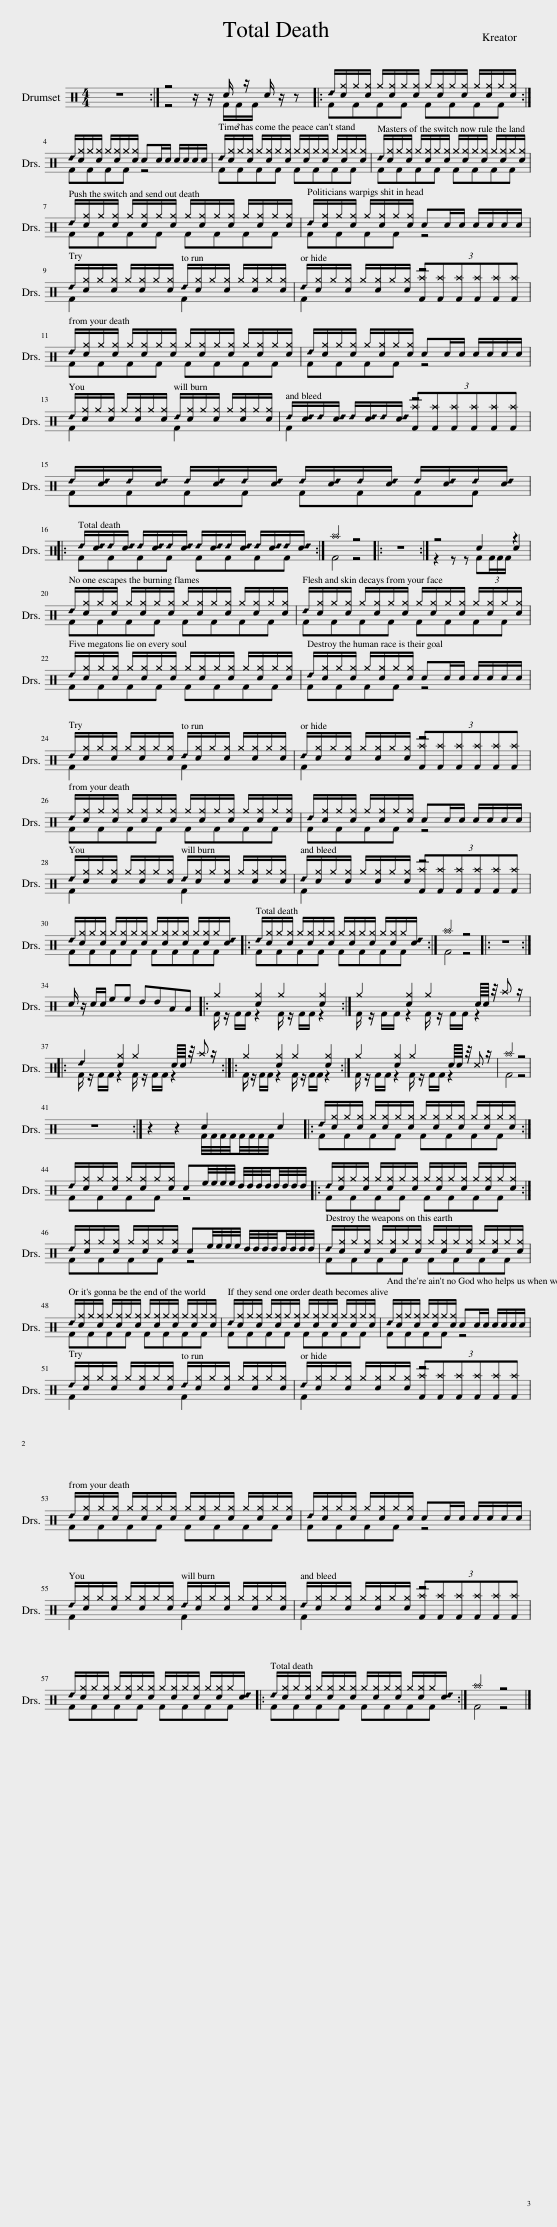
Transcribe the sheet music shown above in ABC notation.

X:1
%%score ( 1 2 )
L:1/8
M:4/4
I:linebreak $
K:C
V:1 perc
K:none
V:2 perc
K:none
V:1
 z8 :| z4 z/ z/ c/ z/ c/ z/ z |: _d/[c^g]/^g/[c^g]/ ^g/[c^g]/^g/[c^g]/ ^g/[c^g]/^g/[c^g]/ ^g/[c^g]/^g/[c^g]/ :|$ _d/[c^g]/^g/[c^g]/ ^g/[c^g]/^g/[c^g]/ cc/c/ c/c/c/c/ | _d/[c^g]/^g/[c^g]/ ^g/[c^g]/^g/[c^g]/ ^g/[c^g]/^g/[c^g]/ ^g/[c^g]/^g/[c^g]/ | %5
 _d/[c^g]/^g/[c^g]/ ^g/[c^g]/^g/[c^g]/ ^g/[c^g]/^g/[c^g]/ ^g/[c^g]/^g/[c^g]/ |$ _d/[c^g]/^g/[c^g]/ ^g/[c^g]/^g/[c^g]/ ^g/[c^g]/^g/[c^g]/ ^g/[c^g]/^g/[c^g]/ | _d/[c^g]/^g/[c^g]/ ^g/[c^g]/^g/[c^g]/ cc/c/ c/c/c/c/ |$ _d/[c^g]/^g/[c^g]/ ^g/[c^g]/^g/[c^g]/ _d/[c^g]/^g/[c^g]/ ^g/[c^g]/^g/[c^g]/ | _d/[c^g]/^g/[c^g]/ ^g/[c^g]/^g/[c^g]/ z4 |$ %10
 _d/[c^g]/^g/[c^g]/ ^g/[c^g]/^g/[c^g]/ ^g/[c^g]/^g/[c^g]/ ^g/[c^g]/^g/[c^g]/ | _d/[c^g]/^g/[c^g]/ ^g/[c^g]/^g/[c^g]/ cc/c/ c/c/c/c/ |$ _d/[c^g]/^g/[c^g]/ ^g/[c^g]/^g/[c^g]/ _d/[c^g]/^g/[c^g]/ ^g/[c^g]/^g/[c^g]/ | _d/[c_d]/_d/[c_d]/ _d/[c_d]/_d/[c_d]/ z4 |$ _d/[c_d]/_d/[c_d]/ _d/[c_d]/_d/[c_d]/ _d/[c_d]/_d/[c_d]/ _d/[c_d]/_d/[c_d]/ |:$ %15
 _d/[c_d]/_d/[c_d]/ _d/[c_d]/_d/[c_d]/ _d/[c_d]/_d/[c_d]/ _d/[c_d]/_d/[c_d]/ :| ^a4 z4 |: z8 :| z4 c2 z2 |$ _d/[c^g]/^g/[c^g]/ ^g/[c^g]/^g/[c^g]/ ^g/[c^g]/^g/[c^g]/ ^g/[c^g]/^g/[c^g]/ | %20
 _d/[c^g]/^g/[c^g]/ ^g/[c^g]/^g/[c^g]/ ^g/[c^g]/^g/[c^g]/ ^g/[c^g]/^g/[c^g]/ |$ _d/[c^g]/^g/[c^g]/ ^g/[c^g]/^g/[c^g]/ ^g/[c^g]/^g/[c^g]/ ^g/[c^g]/^g/[c^g]/ | _d/[c^g]/^g/[c^g]/ ^g/[c^g]/^g/[c^g]/ cc/c/ c/c/c/c/ |$ _d/[c^g]/^g/[c^g]/ ^g/[c^g]/^g/[c^g]/ _d/[c^g]/^g/[c^g]/ ^g/[c^g]/^g/[c^g]/ | _d/[c^g]/^g/[c^g]/ ^g/[c^g]/^g/[c^g]/ z4 |$ %25
 _d/[c^g]/^g/[c^g]/ ^g/[c^g]/^g/[c^g]/ ^g/[c^g]/^g/[c^g]/ ^g/[c^g]/^g/[c^g]/ | _d/[c^g]/^g/[c^g]/ ^g/[c^g]/^g/[c^g]/ cc/c/ c/c/c/c/ |$ _d/[c^g]/^g/[c^g]/ ^g/[c^g]/^g/[c^g]/ _d/[c^g]/^g/[c^g]/ ^g/[c^g]/^g/[c^g]/ | _d/[c^g]/^g/[c^g]/ ^g/[c^g]/^g/[c^g]/ z4 |$ _d/[c^g]/^g/[c^g]/ ^g/[c^g]/^g/[c^g]/ ^g/[c^g]/^g/[c^g]/ ^g/[c^g]/^g/[c_d]/ |: %30
 _d/[c^g]/^g/[c^g]/ ^g/[c^g]/^g/[c^g]/ ^g/[c^g]/^g/[c^g]/ ^g/[c^g]/^g/[c_d]/ :| ^a4 z4 |: z8 :|$ c/ z/ c/c/ ee ddAA |: ^g2 [c^g]2 ^g2 [c^g]2 :| %35
 ^g2 [c^g]2 ^g2 c/8c/8 z/4 ^a z/ |:$ _d2 [c^g]2 ^g2 c/8c/8 z/4 ^a z/ :: ^g2 [c^g]2 ^g2 [c^g]2 :| ^g2 [c^g]2 ^g2 c/8c/8 z/4 ^c z/ | ^a4 z4 |$ %40
 z8 :| z2 z2 c2 c2 |: _d/[c^g]/^g/[c^g]/ ^g/[c^g]/^g/[c^g]/ ^g/[c^g]/^g/[c^g]/ ^g/[c^g]/^g/[c^g]/ :|$ _d/[c^g]/^g/[c^g]/ ^g/[c^g]/^g/[c^g]/ ce/4e/4e/4e/4 d/4d/4d/4d/4d/4d/4d/4d/4 |: _d/[c^g]/^g/[c^g]/ ^g/[c^g]/^g/[c^g]/ ^g/[c^g]/^g/[c^g]/ ^g/[c^g]/^g/[c^g]/ :|$ %45
 _d/[c^g]/^g/[c^g]/ ^g/[c^g]/^g/[c^g]/ ce/4e/4e/4e/4 d/4d/4d/4d/4d/4d/4d/4d/4 | _d/[c^g]/^g/[c^g]/ ^g/[c^g]/^g/[c^g]/ ^g/[c^g]/^g/[c^g]/ ^g/[c^g]/^g/[c^g]/ |$ _d/[c^g]/^g/[c^g]/ ^g/[c^g]/^g/[c^g]/ ^g/[c^g]/^g/[c^g]/ ^g/[c^g]/^g/[c^g]/ | _d/[c^g]/^g/[c^g]/ ^g/[c^g]/^g/[c^g]/ ^g/[c^g]/^g/[c^g]/ ^g/[c^g]/^g/[c^g]/ | _d/[c^g]/^g/[c^g]/ ^g/[c^g]/^g/[c^g]/ cc/c/ c/c/c/c/ |$ %50
 _d/[c^g]/^g/[c^g]/ ^g/[c^g]/^g/[c^g]/ _d/[c^g]/^g/[c^g]/ ^g/[c^g]/^g/[c^g]/ | _d/[c^g]/^g/[c^g]/ ^g/[c^g]/^g/[c^g]/ z4 |$ _d/[c^g]/^g/[c^g]/ ^g/[c^g]/^g/[c^g]/ ^g/[c^g]/^g/[c^g]/ ^g/[c^g]/^g/[c^g]/ | _d/[c^g]/^g/[c^g]/ ^g/[c^g]/^g/[c^g]/ cc/c/ c/c/c/c/ |$ _d/[c^g]/^g/[c^g]/ ^g/[c^g]/^g/[c^g]/ _d/[c^g]/^g/[c^g]/ ^g/[c^g]/^g/[c^g]/ | %55
 _d/[c^g]/^g/[c^g]/ ^g/[c^g]/^g/[c^g]/ z4 |$ _d/[c^g]/^g/[c^g]/ ^g/[c^g]/^g/[c^g]/ ^g/[c^g]/^g/[c^g]/ ^g/[c^g]/^g/[c_d]/ |: _d/[c^g]/^g/[c^g]/ ^g/[c^g]/^g/[c^g]/ ^g/[c^g]/^g/[c^g]/ ^g/[c^g]/^g/[c_d]/ :| ^a4 z4 |] %59
V:2
 x8 :| z4 x (3F/F/F/ x2 |: FFFF FFFF :|$ FFFF z4 | FFFF FFFF | %5
 FFFF FFFF |$ FFFF FFFF | FFFF z4 |$ F2 x2 F2 x2 | F2 x2 (3:2:6[F^a][F^a][F^a][F^a][F^a][F^a] |$ %10
 FFFF FFFF | FFFF z4 |$ F2 x2 F2 x2 | F2 x2 (3:2:6[F^a][F^a][F^a][F^a][F^a][F^a] |$ FFFF FFFF |:$ %15
 FFFF FFFF :| F4 z4 |: x8 :| z2 z z F(3F/F/F/ c2 |$ FFFF FFFF | %20
 FFFF FFFF |$ FFFF FFFF | FFFF z4 |$ F2 x2 F2 x2 | F2 x2 (3:2:6[F^a][F^a][F^a][F^a][F^a][F^a] |$ %25
 FFFF FFFF | FFFF z4 |$ F2 x2 F2 x2 | F2 x2 (3:2:6[F^a][F^a][F^a][F^a][F^a][F^a] |$ FFFF FFFF |: %30
 FFFF FFFF :| F4 z4 |: x8 :|$ x8 |: F/ z/ F/F/ z2 F/ z/ F/F/ z2 :| %35
 F/ z/ F/F/ z2 F/ z/ F/F/ z2 |:$ F/ z/ F/F/ z2 F/ z/ F/F/ z2 :: F/ z/ F/F/ z2 F/ z/ F/F/ z2 :| F/ z/ F/F/ z2 F/ z/ F/F/ z2 | F4 z4 |$ %40
 x8 :| x4 F/4F/4F/4F/4F/4F/4F/4F/4 x2 |: FFFF FFFF :|$ FFFF z4 |: FFFF FFFF :|$ %45
 FFFF z4 | FFFF FFFF |$ FFFF FFFF | FFFF FFFF | FFFF z4 |$ %50
 F2 x2 F2 x2 | F2 x2 (3:2:6[F^a][F^a][F^a][F^a][F^a][F^a] |$ FFFF FFFF | FFFF z4 |$ F2 x2 F2 x2 | %55
 F2 x2 (3:2:6[F^a][F^a][F^a][F^a][F^a][F^a] |$ FFFF FFFF |: FFFF FFFF :| F4 z4 |] %59
